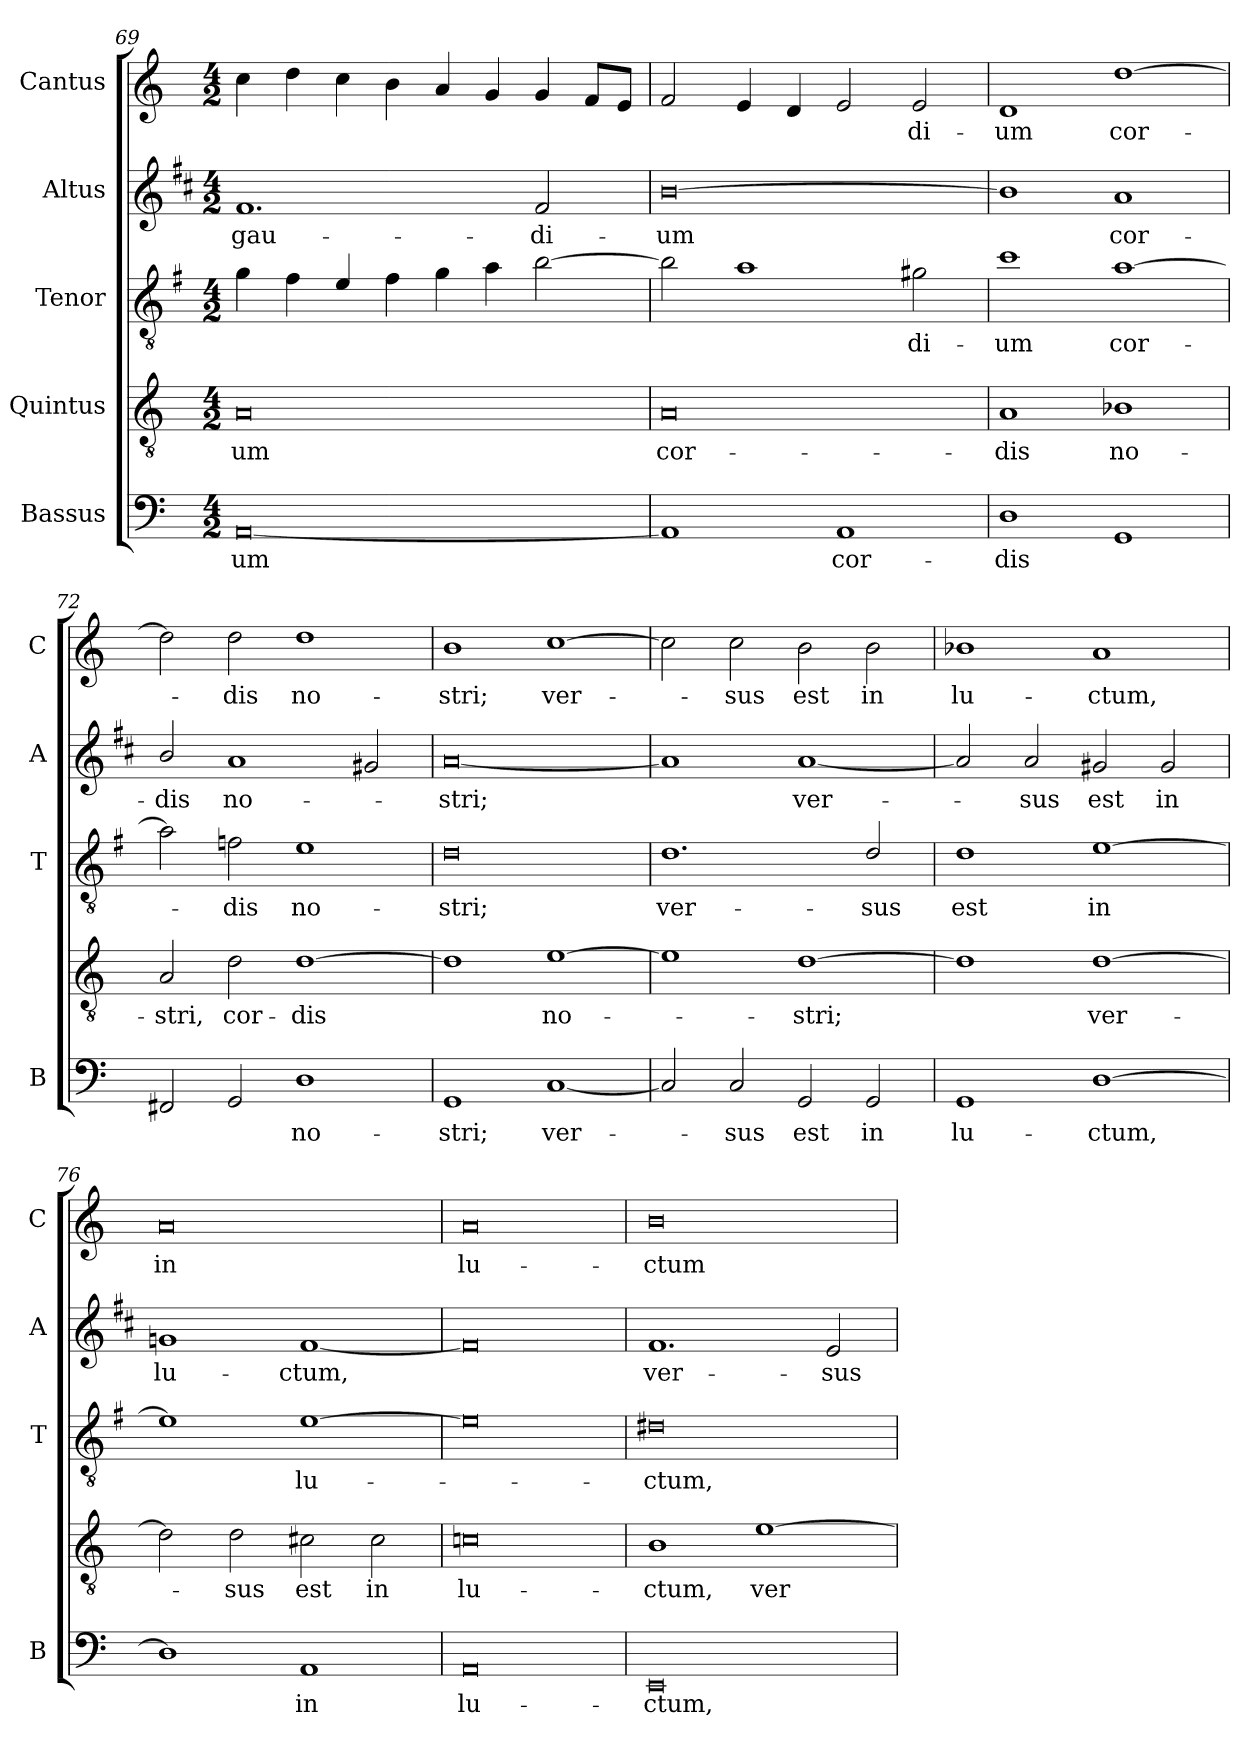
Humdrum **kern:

**kern	**text	**kern	**text	**kern	**text	**kern	**text	**kern	**text
*part5	*part5	*part4	*part4	*part3	*part3	*part2	*part2	*part1	*part1
*staff5	*staff5	*staff4	*staff4	*staff3	*staff3	*staff2	*staff2	*staff1	*staff1
*I"Bassus	*	*I"Quintus	*	*I"Tenor	*	*I"Altus	*	*I"Cantus	*
*I'B	*	*	*	*I'T	*	*I'A	*	*I'C	*
*clefF4	*	*clefGv2	*	*clefGv2	*	*clefG2	*	*clefG2	*
*	*	*	*	*ITrd4c7	*	*ITrd1c2	*	*	*
*k[]	*	*k[]	*	*k[]	*	*k[]	*	*k[]	*
*C:	*	*C:	*	*C:	*	*C:	*	*C:	*
*M4/2	*	*M4/2	*	*M4/2	*	*M4/2	*	*M4/2	*
=69	=69	=69	=69	=69	=69	=69	=69	=69	=69
!	!LO:LY:b	!	!LO:LY:b	!	!	!	!LO:LY:b	!	!
[0AA	-um	0A	-um	4c\	.	1.e	gau-	4cc\	.
.	.	.	.	4B\	.	.	.	4dd\	.
.	.	.	.	4A/	.	.	.	4cc\	.
.	.	.	.	4B\	.	.	.	4b\	.
.	.	.	.	4c\	.	.	.	4a/	.
.	.	.	.	4d\	.	.	.	4g/	.
!	!	!	!	!	!	!	!LO:LY:b	!	!
.	.	.	.	[2e\	.	2e/	-di-	4g/	.
.	.	.	.	.	.	.	.	8f/L	.
.	.	.	.	.	.	.	.	8e/J	.
=70	=70	=70	=70	=70	=70	=70	=70	=70	=70
!	!	!	!LO:LY:b	!	!	!	!LO:LY:b	!	!
1AA]	.	0A	cor-	2e\]	.	[0a	-um	2f/	.
.	.	.	.	1d	.	.	.	4e/	.
.	.	.	.	.	.	.	.	4d/	.
!	!LO:LY:b	!	!	!	!	!	!	!	!
1AA	cor-	.	.	.	.	.	.	2e/	.
!	!	!	!	!	!LO:LY:b	!	!	!	!LO:LY:b
.	.	.	.	2c#X\	-di-	.	.	2e/	-di-
=71	=71	=71	=71	=71	=71	=71	=71	=71	=71
!	!LO:LY:b	!	!LO:LY:b	!	!LO:LY:b	!	!	!	!LO:LY:b
1D	-dis	1A	-dis	1f	-um	1a]	.	1d	-um
!	!	!	!LO:LY:b	!	!LO:LY:b	!	!LO:LY:b	!	!LO:LY:b
1GG	.	1B-X	no-	[1d	cor-	1g	cor-	[1dd	cor-
!!LO:LB:g=z
=72	=72	=72	=72	=72	=72	=72	=72	=72	=72
!	!	!	!LO:LY:b	!	!	!	!LO:LY:b	!	!
2FF#X/	.	2A/	-stri,	2d\]	.	2a/	-dis	2dd\]	.
!	!	!	!LO:LY:b	!	!LO:LY:b	!	!LO:LY:b	!	!LO:LY:b
2GG/	.	2d\	cor-	2B-X\	-dis	1g	no-	2dd\	-dis
!	!LO:LY:b	!	!LO:LY:b	!	!LO:LY:b	!	!	!	!LO:LY:b
1D	no-	[1d	-dis	1A	no-	.	.	1dd	no-
.	.	.	.	.	.	2f#X/	.	.	.
=73	=73	=73	=73	=73	=73	=73	=73	=73	=73
!	!LO:LY:b	!	!	!	!LO:LY:b	!	!LO:LY:b	!	!LO:LY:b
1GG	-stri;	1d]	.	0G	-stri;	[0g	-stri;	1b	-stri;
!	!LO:LY:b	!	!LO:LY:b	!	!	!	!	!	!LO:LY:b
[1C	ver-	[1e	no-	.	.	.	.	[1cc	ver-
=74	=74	=74	=74	=74	=74	=74	=74	=74	=74
!	!	!	!	!	!LO:LY:b	!	!	!	!
2C/]	.	1e]	.	1.G	ver-	1g]	.	2cc\]	.
!	!LO:LY:b	!	!	!	!	!	!	!	!LO:LY:b
2C/	-sus	.	.	.	.	.	.	2cc\	-sus
!	!LO:LY:b	!	!LO:LY:b	!	!	!	!LO:LY:b	!	!LO:LY:b
2GG/	est	[1d	-stri;	.	.	[1g	ver-	2b\	est
!	!LO:LY:b	!	!	!	!LO:LY:b	!	!	!	!LO:LY:b
2GG/	in	.	.	2G/	-sus	.	.	2b\	in
=75	=75	=75	=75	=75	=75	=75	=75	=75	=75
!	!LO:LY:b	!	!	!	!LO:LY:b	!	!	!	!LO:LY:b
1GG	lu-	1d]	.	1G	est	2g/]	.	1b-X	lu-
!	!	!	!	!	!	!	!LO:LY:b	!	!
.	.	.	.	.	.	2g/	-sus	.	.
!	!LO:LY:b	!	!LO:LY:b	!	!LO:LY:b	!	!LO:LY:b	!	!LO:LY:b
[1D	-ctum,	[1d	ver-	[1A	in	2f#X/	est	1a	-ctum,
!	!	!	!	!	!	!	!LO:LY:b	!	!
.	.	.	.	.	.	2f#/	in	.	.
=76	=76	=76	=76	=76	=76	=76	=76	=76	=76
!	!	!	!	!	!	!	!LO:LY:b	!	!LO:LY:b
1D]	.	2d\]	.	1A]	.	1fni	lu-	0a	in
!	!	!	!LO:LY:b	!	!	!	!	!	!
.	.	2d\	-sus	.	.	.	.	.	.
!	!LO:LY:b	!	!LO:LY:b	!	!LO:LY:b	!	!LO:LY:b	!	!
1AA	in	2c#X\	est	[1A	lu-	[1e	-ctum,	.	.
!	!	!	!LO:LY:b	!	!	!	!	!	!
.	.	2c#\	in	.	.	.	.	.	.
=77	=77	=77	=77	=77	=77	=77	=77	=77	=77
!	!LO:LY:b	!	!LO:LY:b	!	!	!	!	!	!LO:LY:b
0AA	lu-	0cni	lu-	0A]	.	0e]	.	0a	lu-
!!LO:LB:g=z
=78	=78	=78	=78	=78	=78	=78	=78	=78	=78
!	!LO:LY:b	!	!LO:LY:b	!	!LO:LY:b	!	!LO:LY:b	!	!LO:LY:b
0EE	-ctum,	1B	-ctum,	0G#X	-ctum,	1.e	ver-	0b	-ctum
!	!	!	!LO:LY:b	!	!	!	!	!	!
.	.	[1e	ver-	.	.	.	.	.	.
!	!	!	!	!	!	!	!LO:LY:b	!	!
.	.	.	.	.	.	2d/	-sus	.	.
=	=	=	=	=	=	=	=	=	=
*-	*-	*-	*-	*-	*-	*-	*-	*-	*-
